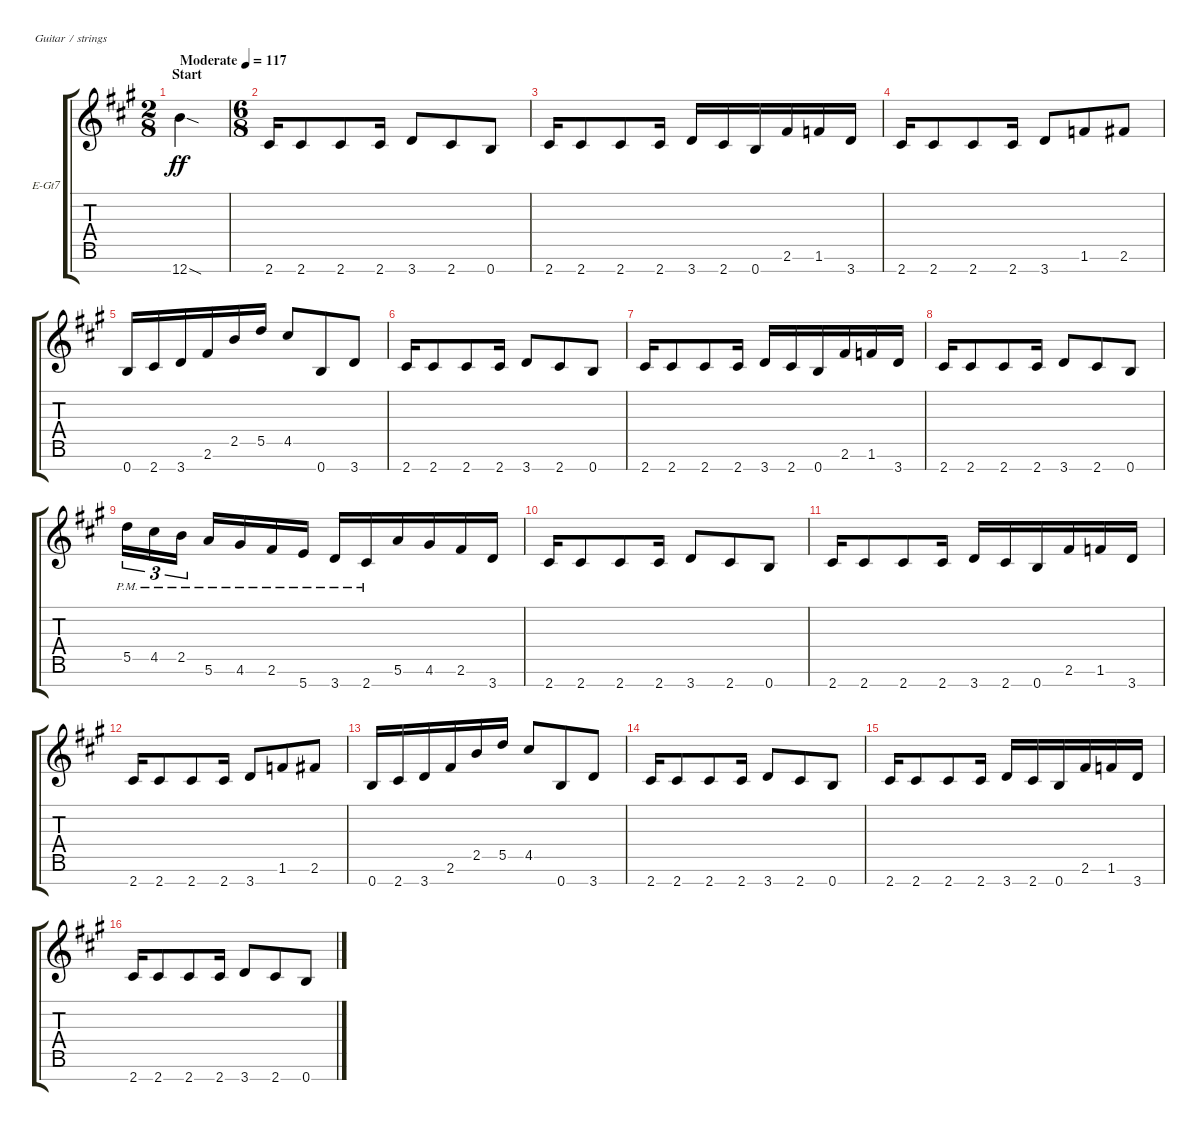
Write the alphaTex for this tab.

\bracketExtendMode groupsimilarinstruments
\firstSystemTrackNameOrientation horizontal
\otherSystemsTrackNameOrientation horizontal
\track ("Lead Guitar 1" "E-Gt7") {instrument overdrivenguitar}
\staff {score tabs}
\tuning (E4 B3 G3 D3 A2 E2 B1)
\ts (2 8)
\beaming (8 3 3)
\section ("" "Start")
\tempo (117 "Moderate")
\clef g2
\ks a
12.7{sod}.4{ot 8vb dy ff instrument overdrivenguitar} |
\ts (6 8)
\beaming (8 3 3)
2.7.16{ot 8vb} 2.7.8{ot 8vb} 2.7.8{ot 8vb} 2.7.16{ot 8vb} 3.7.8{ot 8vb} 2.7.8{ot 8vb} 0.7.8{ot 8vb} |
2.7.16{ot 8vb} 2.7.8{ot 8vb} 2.7.8{ot 8vb} 2.7.16{ot 8vb} 3.7.16{ot 8vb} 2.7.16{ot 8vb} 0.7.16{ot 8vb} 2.6.16{ot 8vb} 1.6.16{ot 8vb} 3.7.16{ot 8vb} |
2.7.16{ot 8vb} 2.7.8{ot 8vb} 2.7.8{ot 8vb} 2.7.16{ot 8vb} 3.7.8{ot 8vb} 1.6.8{ot 8vb} 2.6.8{ot 8vb} |
0.7.16{ot 8vb} 2.7.16{ot 8vb} 3.7.16{ot 8vb} 2.6.16{ot 8vb} 2.5.16{ot 8vb} 5.5.16{ot 8vb} 4.5.8{ot 8vb} 0.7.8{ot 8vb} 3.7.8{ot 8vb} |
2.7.16{ot 8vb} 2.7.8{ot 8vb} 2.7.8{ot 8vb} 2.7.16{ot 8vb} 3.7.8{ot 8vb} 2.7.8{ot 8vb} 0.7.8{ot 8vb} |
2.7.16{ot 8vb} 2.7.8{ot 8vb} 2.7.8{ot 8vb} 2.7.16{ot 8vb} 3.7.16{ot 8vb} 2.7.16{ot 8vb} 0.7.16{ot 8vb} 2.6.16{ot 8vb} 1.6.16{ot 8vb} 3.7.16{ot 8vb} |
2.7.16{ot 8vb} 2.7.8{ot 8vb} 2.7.8{ot 8vb} 2.7.16{ot 8vb} 3.7.8{ot 8vb} 2.7.8{ot 8vb} 0.7.8{ot 8vb} |
5.5{pm}.16{tu (3 2) ot 8vb} 4.5{pm}.16{tu (3 2) ot 8vb} 2.5{pm}.16{tu (3 2) ot 8vb} 5.6{pm}.16{ot 8vb} 4.6{pm}.16{ot 8vb} 2.6{pm}.16{ot 8vb} 5.7{pm}.16{ot 8vb} 3.7{pm}.16{ot 8vb} 2.7{pm}.16{ot 8vb} 5.6.16{ot 8vb} 4.6.16{ot 8vb} 2.6.16{ot 8vb} 3.7.16{ot 8vb} |
2.7.16{ot 8vb} 2.7.8{ot 8vb} 2.7.8{ot 8vb} 2.7.16{ot 8vb} 3.7.8{ot 8vb} 2.7.8{ot 8vb} 0.7.8{ot 8vb} |
2.7.16{ot 8vb} 2.7.8{ot 8vb} 2.7.8{ot 8vb} 2.7.16{ot 8vb} 3.7.16{ot 8vb} 2.7.16{ot 8vb} 0.7.16{ot 8vb} 2.6.16{ot 8vb} 1.6.16{ot 8vb} 3.7.16{ot 8vb} |
2.7.16{ot 8vb} 2.7.8{ot 8vb} 2.7.8{ot 8vb} 2.7.16{ot 8vb} 3.7.8{ot 8vb} 1.6.8{ot 8vb} 2.6.8{ot 8vb} |
0.7.16{ot 8vb} 2.7.16{ot 8vb} 3.7.16{ot 8vb} 2.6.16{ot 8vb} 2.5.16{ot 8vb} 5.5.16{ot 8vb} 4.5.8{ot 8vb} 0.7.8{ot 8vb} 3.7.8{ot 8vb} |
2.7.16{ot 8vb} 2.7.8{ot 8vb} 2.7.8{ot 8vb} 2.7.16{ot 8vb} 3.7.8{ot 8vb} 2.7.8{ot 8vb} 0.7.8{ot 8vb} |
2.7.16{ot 8vb} 2.7.8{ot 8vb} 2.7.8{ot 8vb} 2.7.16{ot 8vb} 3.7.16{ot 8vb} 2.7.16{ot 8vb} 0.7.16{ot 8vb} 2.6.16{ot 8vb} 1.6.16{ot 8vb} 3.7.16{ot 8vb} |
2.7.16{ot 8vb} 2.7.8{ot 8vb} 2.7.8{ot 8vb} 2.7.16{ot 8vb} 3.7.8{ot 8vb} 2.7.8{ot 8vb} 0.7.8{ot 8vb}
